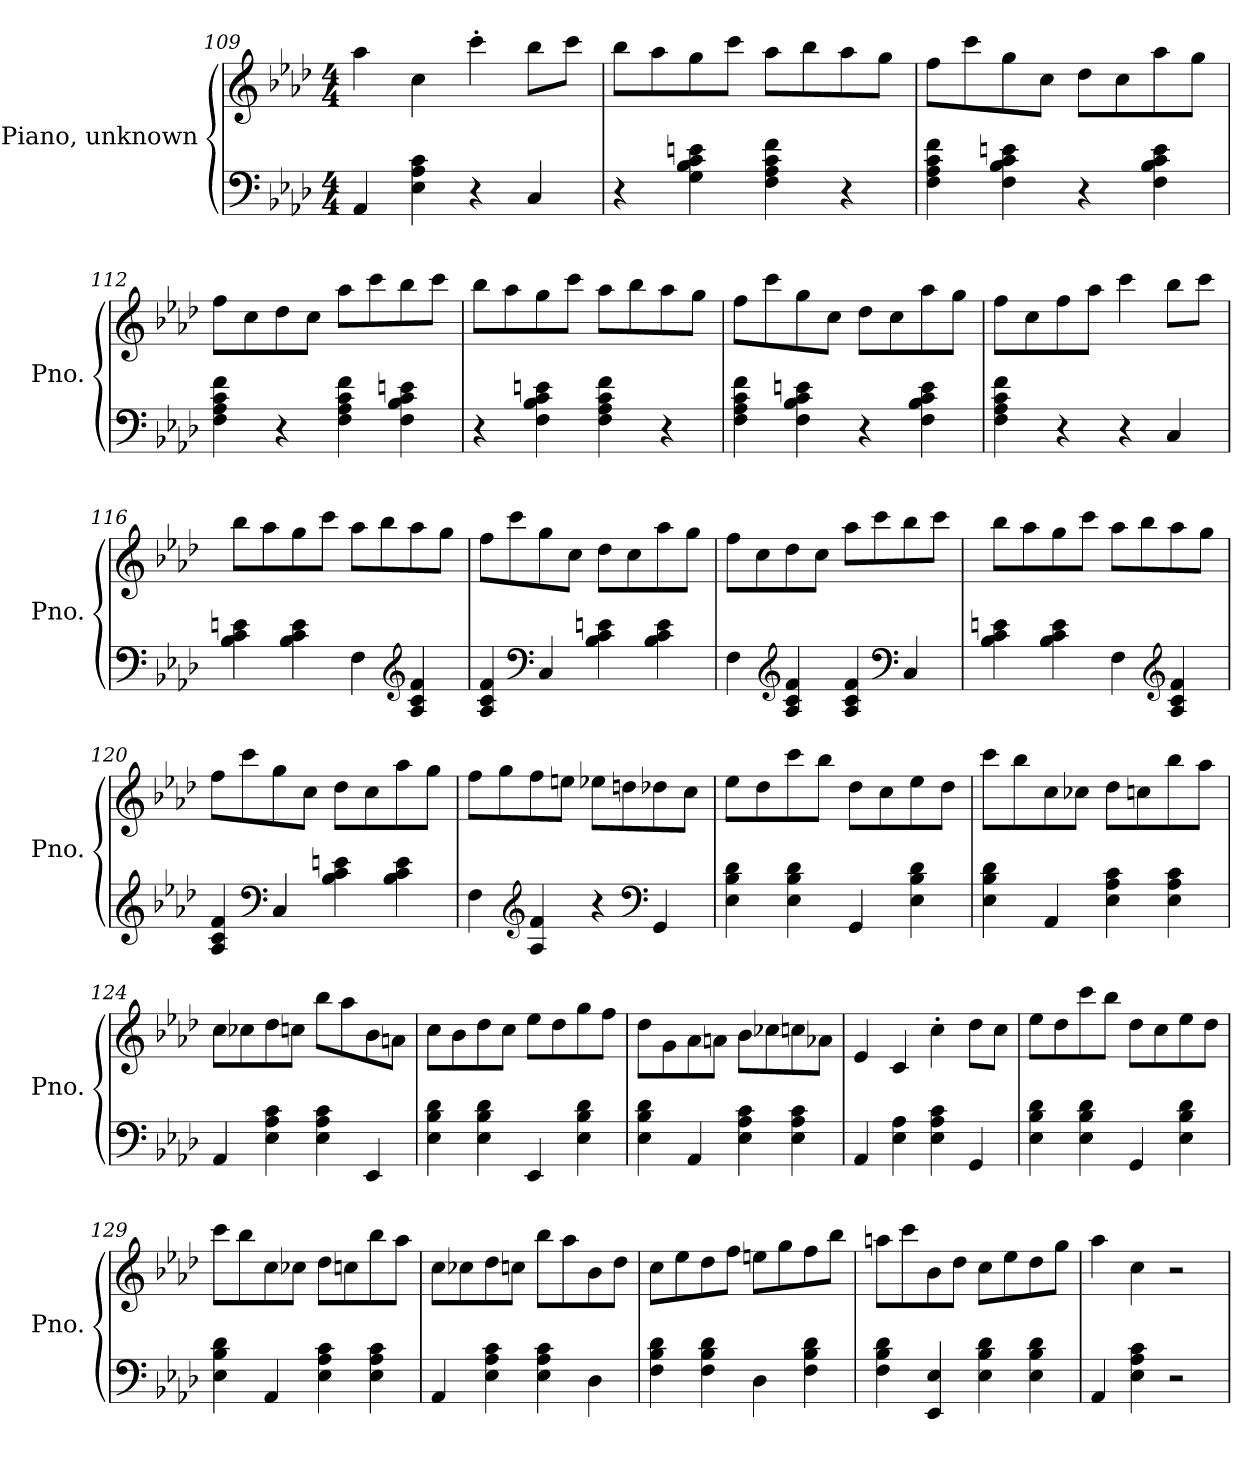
**kern	**kern
*part1	*part1
*staff2	*staff1
*I"Piano, unknown	*
*I'Pno.	*
*clefF4	*clefG2
*k[b-e-a-d-]	*k[b-e-a-d-]
*M4/4	*M4/4
=109	=109
4AA-/	4aa-\
4E-\ 4A-\ 4c\	4cc\
4r	4ccc'\
4C/	8bb-\L
.	8ccc\J
=110	=110
4r	8bb-\L
.	8aa-\
4G\ 4B-\ 4c\ 4en\	8gg\
.	8ccc\J
4F\ 4A-\ 4c\ 4f\	8aa-\L
.	8bb-\
4r	8aa-\
.	8gg\J
=111	=111
4F\ 4A-\ 4c\ 4f\	8ff\L
.	8ccc\
4F\ 4B-\ 4c\ 4en\	8gg\
.	8cc\J
4r	8dd-\L
.	8cc\
4F\ 4B-\ 4c\ 4e\	8aa-\
.	8gg\J
!!LO:LB:g=z
=112	=112
4F\ 4A-\ 4c\ 4f\	8ff\L
.	8cc\
4r	8dd-\
.	8cc\J
4F\ 4A-\ 4c\ 4f\	8aa-\L
.	8ccc\
4F\ 4B-\ 4c\ 4en\	8bb-\
.	8ccc\J
=113	=113
4r	8bb-\L
.	8aa-\
4F\ 4B-\ 4c\ 4en\	8gg\
.	8ccc\J
4F\ 4A-\ 4c\ 4f\	8aa-\L
.	8bb-\
4r	8aa-\
.	8gg\J
=114	=114
4F\ 4A-\ 4c\ 4f\	8ff\L
.	8ccc\
4F\ 4B-\ 4c\ 4en\	8gg\
.	8cc\J
4r	8dd-\L
.	8cc\
4F\ 4B-\ 4c\ 4e\	8aa-\
.	8gg\J
=115	=115
4F\ 4A-\ 4c\ 4f\	8ff\L
.	8cc\
4r	8ff\
.	8aa-\J
4r	4ccc\
4C/	8bb-\L
.	8ccc\J
!!LO:LB:g=z
=116	=116
4B-\ 4c\ 4en\	8bb-\L
.	8aa-\
4B-\ 4c\ 4e\	8gg\
.	8ccc\J
4F\	8aa-\L
.	8bb-\
*clefG2	*
4A-/ 4c/ 4f/	8aa-\
.	8gg\J
=117	=117
4A-/ 4c/ 4f/	8ff\L
.	8ccc\
*clefF4	*
4C/	8gg\
.	8cc\J
4B-\ 4c\ 4en\	8dd-\L
.	8cc\
4B-\ 4c\ 4e\	8aa-\
.	8gg\J
=118	=118
4F\	8ff\L
.	8cc\
*clefG2	*
4A-/ 4c/ 4f/	8dd-\
.	8cc\J
4A-/ 4c/ 4f/	8aa-\L
.	8ccc\
*clefF4	*
4C/	8bb-\
.	8ccc\J
!!LO:PB:g=z
=119	=119
4B-\ 4c\ 4en\	8bb-\L
.	8aa-\
4B-\ 4c\ 4e\	8gg\
.	8ccc\J
4F\	8aa-\L
.	8bb-\
*clefG2	*
4A-/ 4c/ 4f/	8aa-\
.	8gg\J
=120	=120
4A-/ 4c/ 4f/	8ff\L
.	8ccc\
*clefF4	*
4C/	8gg\
.	8cc\J
4B-\ 4c\ 4en\	8dd-\L
.	8cc\
4B-\ 4c\ 4e\	8aa-\
.	8gg\J
=121	=121
4F\	8ff\L
.	8gg\
*clefG2	*
4A-/ 4f/	8ff\
.	8een\J
4r	8ee-X\L
.	8ddn\
*clefF4	*
4GG/	8dd-X\
.	8cc\J
=122	=122
4E-\ 4B-\ 4d-\	8ee-\L
.	8dd-\
4E-\ 4B-\ 4d-\	8ccc\
.	8bb-\J
4GG/	8dd-\L
.	8cc\
4E-\ 4B-\ 4d-\	8ee-\
.	8dd-\J
!!LO:LB:g=z
=123	=123
4E-\ 4B-\ 4d-\	8ccc\L
.	8bb-\
4AA-/	8cc\
.	8cc-X\J
4E-\ 4A-\ 4c\	8dd-\L
.	8ccn\
4E-\ 4A-\ 4c\	8bb-\
.	8aa-\J
=124	=124
4AA-/	8cc\L
.	8cc-X\
4E-\ 4A-\ 4c\	8dd-\
.	8ccn\J
4E-\ 4A-\ 4c\	8bb-\L
.	8aa-\
4EE-/	8b-\
.	8an\J
=125	=125
4E-\ 4B-\ 4d-\	8cc\L
.	8b-\
4E-\ 4B-\ 4d-\	8dd-\
.	8cc\J
4EE-/	8ee-\L
.	8dd-\
4E-\ 4B-\ 4d-\	8gg\
.	8ff\J
=126	=126
4E-\ 4B-\ 4d-\	8dd-\L
.	8g\
4AA-/	8a-\
.	8an\J
4E-\ 4A-\ 4c\	8b-\L
.	8cc-X\
4E-\ 4A-\ 4c\	8ccn\
.	8a-X\J
!!LO:LB:g=z
=127	=127
4AA-/	4e-/
4E-\ 4A-\	4c/
4E-\ 4A-\ 4c\	4cc'\
4GG/	8dd-\L
.	8cc\J
=128	=128
4E-\ 4B-\ 4d-\	8ee-\L
.	8dd-\
4E-\ 4B-\ 4d-\	8ccc\
.	8bb-\J
4GG/	8dd-\L
.	8cc\
4E-\ 4B-\ 4d-\	8ee-\
.	8dd-\J
=129	=129
4E-\ 4B-\ 4d-\	8ccc\L
.	8bb-\
4AA-/	8cc\
.	8cc-X\J
4E-\ 4A-\ 4c\	8dd-\L
.	8ccn\
4E-\ 4A-\ 4c\	8bb-\
.	8aa-\J
=130	=130
4AA-/	8cc\L
.	8cc-X\
4E-\ 4A-\ 4c\	8dd-\
.	8ccn\J
4E-\ 4A-\ 4c\	8bb-\L
.	8aa-\
4D-\	8b-\
.	8dd-\J
!!LO:LB:g=z
=131	=131
4F\ 4B-\ 4d-\	8cc\L
.	8ee-\
4F\ 4B-\ 4d-\	8dd-\
.	8ff\J
4D-\	8een\L
.	8gg\
4F\ 4B-\ 4d-\	8ff\
.	8bb-\J
=132	=132
4F\ 4B-\ 4d-\	8aan\L
.	8ccc\
4EE-/ 4E-/	8b-\
.	8dd-\J
4E-\ 4B-\ 4d-\	8cc\L
.	8ee-\
4E-\ 4B-\ 4d-\	8dd-\
.	8gg\J
=133	=133
4AA-/	4aa-\
4E-\ 4A-\ 4c\	4cc\
2r	2r
=	=
*-	*-
